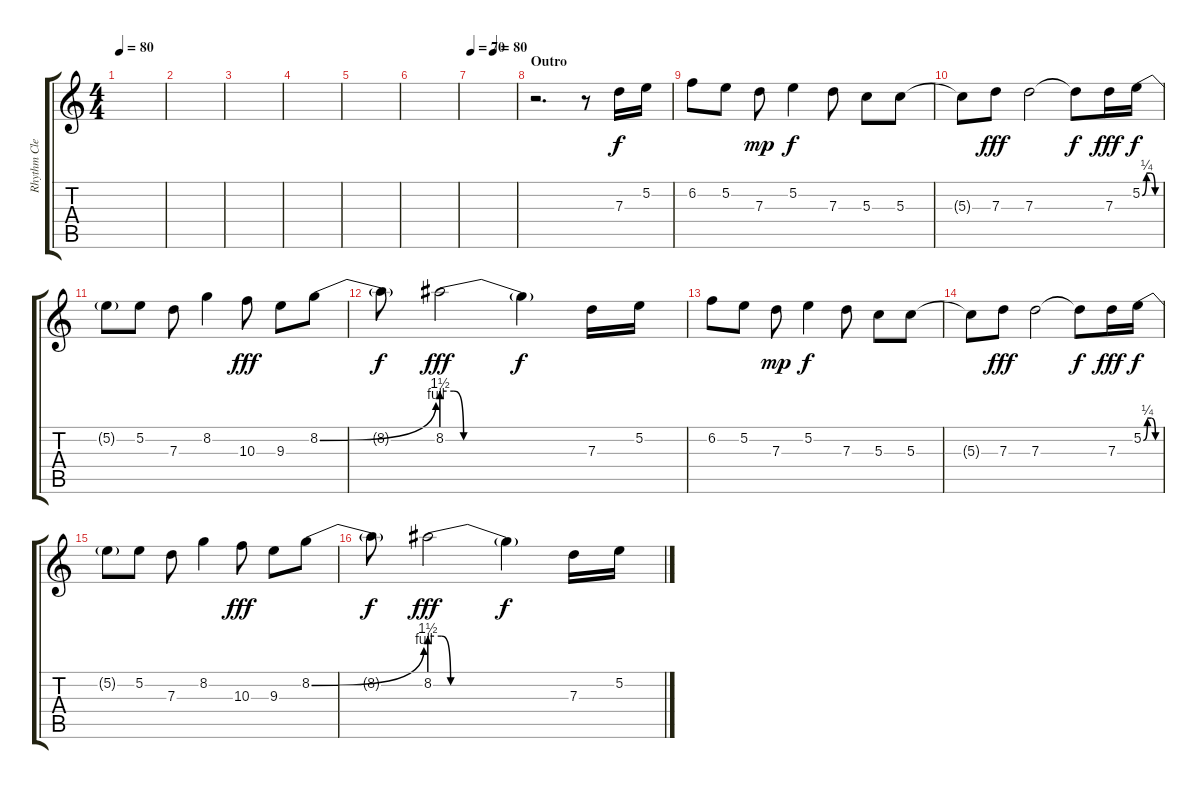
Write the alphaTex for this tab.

\track ("Rhythm Clean" "Rhythm Cle") {instrument electricguitarjazz}
\staff {score tabs}
\tuning (E4 B3 G3 D3 A2 E2) {hide}
\ts (4 4)
\tempo 80
\clef g2
\ks c
|
|
|
|
|
|
\tempo 70
\tempo (80 0.5)
|
\section ("" "Outro")
r.2{d} r.8 7.3.16{instrument electricguitarjazz} 5.2.16 |
6.2.8 5.2.8 7.3.8{dy mp} 5.2.4{dy f} 7.3.8 5.3.8 5.3.8 |
5.3{t}.8 7.3.8{dy fff} 7.3.2 7.3{t}.8{dy f} 7.3.16{dy fff} 5.2{be (custom 0 0 15 1 30 1 45 0 60 0)}.16{dy f} |
5.2{t}.8 5.2.8 7.3.8 8.2.4 10.3.8{dy fff} 9.3.8 8.2{be (bend 0 0 60 4)}.8 |
8.2{t}.8{dy f} 8.2{be (custom 0 6 5 6 9 0 20 0 60 0)}.2{dy fff} 8.2{t}.4{dy f} 7.3.16 5.2.16 |
6.2.8 5.2.8 7.3.8{dy mp} 5.2.4{dy f} 7.3.8 5.3.8 5.3.8 |
5.3{t}.8 7.3.8{dy fff} 7.3.2 7.3{t}.8{dy f} 7.3.16{dy fff} 5.2{be (custom 0 0 15 1 30 1 45 0 60 0)}.16{dy f} |
5.2{t}.8 5.2.8 7.3.8 8.2.4 10.3.8{dy fff} 9.3.8 8.2{be (bend 0 0 60 4)}.8 |
8.2{t}.8{dy f} 8.2{be (custom 0 6 5 6 9 0 20 0 60 0)}.2{dy fff} 8.2{t}.4{dy f} 7.3.16 5.2.16
